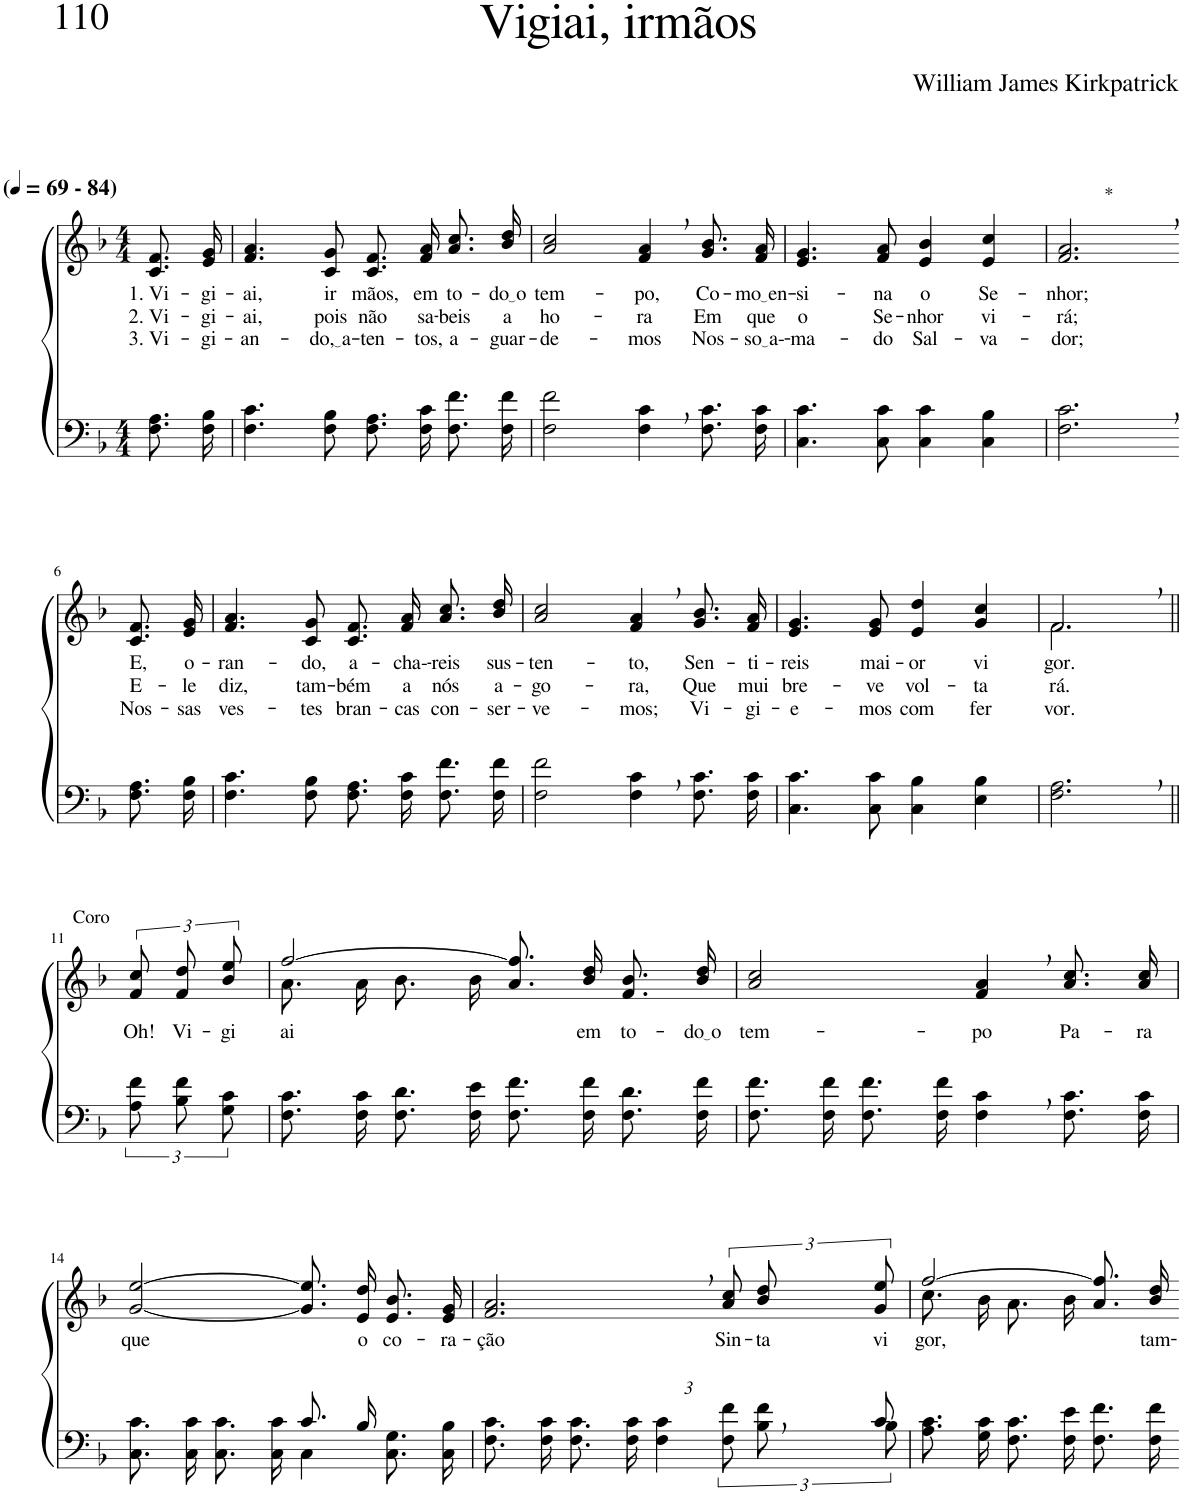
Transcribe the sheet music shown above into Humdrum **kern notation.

**kern	**kern	**text	**text	**text
*part2	*part1	*part1	*part1	*part1
*staff2	*staff1	*staff1	*staff1	*staff1
*I"Parte III e IV	*I"Parte I e II	*	*	*
*clefF4	*clefG2	*	*	*
*Trd1c2	*Trd1c2	*	*	*
*k[b-]	*k[b-]	*	*	*
*M4/4	*M4/4	*	*	*
*MM69	*MM69	*	*	*
=1	=1	=1	=1	=1
!	!LO:TX:a:B:t=(	!	!	!
!	!LO:TX:a:B:t=- 84)	!	!	!
!	!	!LO:LY:b	!LO:LY:b	!LO:LY:b
8.F\ 8.A\L	8.c/ 8.f/L	1. Vi-	2. Vi-	3. Vi-
!	!	!LO:LY:b	!LO:LY:b	!LO:LY:b
16F\ 16B-\Jk	16e/ 16g/Jk	-gi-	-gi-	-gi-
=2	=2	=2	=2	=2
!	!	!LO:LY:b	!LO:LY:b	!LO:LY:b
4.F\ 4.c\	4.f/ 4.a/	-ai,	-ai,	-an-
!	!	!LO:LY:b	!LO:LY:b	!LO:LY:b
8F\ 8B-\	8c/ 8g/	ir	pois	do, a
!	!	!LO:LY:b	!LO:LY:b	!LO:LY:b
8.F\ 8.A\L	8.c/ 8.f/L	mãos,	não	-ten-
!	!	!LO:LY:b	!LO:LY:b	!LO:LY:b
16F\ 16c\Jk	16f/ 16a/Jk	em	sa-	-tos,
!	!	!LO:LY:b	!LO:LY:b	!LO:LY:b
8.F\ 8.f\L	8.a\ 8.cc\L	to-	-beis	a-
!	!	!LO:LY:b	!LO:LY:b	!LO:LY:b
16F\ 16f\Jk	16b-\ 16dd\Jk	do o	a	-guar-
=3	=3	=3	=3	=3
!	!	!LO:LY:b	!LO:LY:b	!LO:LY:b
2F\ 2f\	2a/ 2cc/	tem-	ho-	-de-
!	!	!LO:LY:b	!LO:LY:b	!LO:LY:b
4F\, 4c\,	4f/, 4a/,	-po,	-ra	-mos
!	!	!LO:LY:b	!LO:LY:b	!LO:LY:b
8.F\ 8.c\L	8.g/ 8.b-/L	Co-	Em	Nos-
!	!	!LO:LY:b	!LO:LY:b	!LO:LY:b
16F\ 16c\Jk	16f/ 16a/Jk	mo en	que	so a-
=4	=4	=4	=4	=4
!	!	!LO:LY:b	!LO:LY:b	!LO:LY:b
4.C\ 4.c\	4.e/ 4.g/	-si-	o	-ma-
!	!	!LO:LY:b	!LO:LY:b	!LO:LY:b
8C\ 8c\	8f/ 8a/	-na	Se-	-do
!	!	!LO:LY:b	!LO:LY:b	!LO:LY:b
4C\ 4c\	4e/ 4b-/	o	-nhor	Sal-
!	!	!LO:LY:b	!LO:LY:b	!LO:LY:b
4C\ 4B-\	4e/ 4cc/	Se-	vi-	-va-
=5	=5	=5	=5	=5
!	!LO:TX:a:t=*	!	!	!
!	!	!LO:LY:b	!LO:LY:b	!LO:LY:b
2.F\, 2.c\,	2.f/, 2.a/,	-nhor;	-rá;	-dor;
!!LO:LB:g=z
=6-	=6-	=6-	=6-	=6-
!	!	!LO:LY:b	!LO:LY:b	!LO:LY:b
8.F\ 8.A\L	8.c/ 8.f/L	E,	E-	Nos-
!	!	!LO:LY:b	!LO:LY:b	!LO:LY:b
16F\ 16B-\Jk	16e/ 16g/Jk	o-	-le	-sas
=7	=7	=7	=7	=7
!	!	!LO:LY:b	!LO:LY:b	!LO:LY:b
4.F\ 4.c\	4.f/ 4.a/	-ran-	diz,	ves-
!	!	!LO:LY:b	!LO:LY:b	!LO:LY:b
8F\ 8B-\	8c/ 8g/	-do,	tam-	-tes
!	!	!LO:LY:b	!LO:LY:b	!LO:LY:b
8.F\ 8.A\L	8.c/ 8.f/L	a-	-bém	bran-
!	!	!LO:LY:b	!LO:LY:b	!LO:LY:b
16F\ 16c\Jk	16f/ 16a/Jk	-cha--	a	-cas
!	!	!LO:LY:b	!LO:LY:b	!LO:LY:b
8.F\ 8.f\L	8.a\ 8.cc\L	-reis	nós	con-
!	!	!LO:LY:b	!LO:LY:b	!LO:LY:b
16F\ 16f\Jk	16b-\ 16dd\Jk	sus-	a-	-ser-
=8	=8	=8	=8	=8
!	!	!LO:LY:b	!LO:LY:b	!LO:LY:b
2F\ 2f\	2a/ 2cc/	-ten-	-go-	-ve-
!	!	!LO:LY:b	!LO:LY:b	!LO:LY:b
4F\, 4c\,	4f/, 4a/,	-to,	-ra,	-mos;
!	!	!LO:LY:b	!LO:LY:b	!LO:LY:b
8.F\ 8.c\L	8.g/ 8.b-/L	Sen-	Que	Vi-
!	!	!LO:LY:b	!LO:LY:b	!LO:LY:b
16F\ 16c\Jk	16f/ 16a/Jk	-ti-	mui	-gi-
=9	=9	=9	=9	=9
!	!	!LO:LY:b	!LO:LY:b	!LO:LY:b
4.C\ 4.c\	4.e/ 4.g/	-reis	bre-	-e-
!	!	!LO:LY:b	!LO:LY:b	!LO:LY:b
8C\ 8c\	8e/ 8g/	mai-	-ve	-mos
!	!	!LO:LY:b	!LO:LY:b	!LO:LY:b
4C\ 4B-\	4e/ 4dd/	-or	vol-	com
!	!	!LO:LY:b	!LO:LY:b	!LO:LY:b
4E\ 4B-\	4g/ 4cc/	vi-	-ta-	fer-
=10	=10	=10	=10	=10
*	*^	*	*	*
!	!	!	!LO:LY:b	!LO:LY:b	!LO:LY:b
2.F\, 2.A\,	2.f,/	2.f\	-gor.	-rá.	-vor.
!!LO:LB:g=z
=11||	=11||	=11||	=11||	=11||	=11||
!	!LO:TX:a:t=Coro	!	!	!	!
!	!	!	!LO:LY:b	!	!
*	*v	*v	*	*	*
12A\ 12f\L	12f\ 12cc\L	Oh!	.	.
!	!	!LO:LY:b	!	!
12B-\ 12f\	12f\ 12dd\	Vi-	.	.
!	!	!LO:LY:b	!	!
12G\ 12c\J	12b-\ 12ee\J	-gi-	.	.
=12	=12	=12	=12	=12
*	*^	*	*	*
!	!	!	!LO:LY:b	!	!
8.F\ 8.c\L	[2ff/	8.a\L	-ai	.	.
16F\ 16c\Jk	.	16a\Jk	.	.	.
8.F\ 8.d\L	.	8.b-\L	.	.	.
16F\ 16e\Jk	.	16b-\Jk	.	.	.
8.F\ 8.f\L	8.a\ 8.ff]\L	2ryy	.	.	.
!	!	!	!LO:LY:b	!	!
16F\ 16f\Jk	16b-\ 16dd\Jk	.	em	.	.
!	!	!	!LO:LY:b	!	!
8.F\ 8.d\L	8.f/ 8.b-/L	.	to-	.	.
!	!	!	!LO:LY:b	!	!
16F\ 16f\Jk	16b-/ 16dd/Jk	.	do o	.	.
*	*v	*v	*	*	*
=13	=13	=13	=13	=13
!	!	!LO:LY:b	!	!
8.F\ 8.f\L	2a/ 2cc/	tem-	.	.
16F\ 16f\Jk	.	.	.	.
8.F\ 8.f\L	.	.	.	.
16F\ 16f\Jk	.	.	.	.
!	!	!LO:LY:b	!	!
4F\, 4c\,	4f/, 4a/,	-po	.	.
!	!	!LO:LY:b	!	!
8.F\ 8.c\L	8.a\ 8.cc\L	Pa-	.	.
!	!	!LO:LY:b	!	!
16F\ 16c\Jk	16a\ 16cc\Jk	-ra	.	.
!!LO:LB:g=z
=14	=14	=14	=14	=14
*^	*	*	*	*
!	!	!	!LO:LY:b	!	!
2ryy	8.C\ 8.c\L	[2g/ [2ee/	que	.	.
.	16C\ 16c\Jk	.	.	.	.
.	8.C\ 8.c\L	.	.	.	.
.	16C\ 16c\Jk	.	.	.	.
8.c/L	4C\	8.g]\ 8.ee]\L	.	.	.
!	!	!	!LO:LY:b	!	!
16B-/Jk	.	16e\ 16dd\Jk	o	.	.
!	!	!	!LO:LY:b	!	!
4ryy	8.C\ 8.G\L	8.e/ 8.b-/L	co-	.	.
!	!	!	!LO:LY:b	!	!
.	16C\ 16B-\Jk	16e/ 16g/Jk	-ra-	.	.
=15	=15	=15	=15	=15	=15
!LO:N:vis=1	!	!	!LO:LY:b	!	!
12%11ryy	8.F\ 8.c\L	2.f/, 2.a/,	-ção	.	.
.	16F\ 16c\Jk	.	.	.	.
.	8.F\ 8.c\L	.	.	.	.
.	16F\ 16c\Jk	.	.	.	.
.	4F\ 4c\	.	.	.	.
!	!	!	!LO:LY:b	!	!
.	12F\ 12f\L	12a\ 12cc\L	Sin-	.	.
!	!	!	!LO:LY:b	!	!
.	12B-\ 12f\	12b-\ 12dd\	-ta	.	.
!	!	!	!LO:LY:b	!	!
12c/	12B-\J	12g\ 12ee\J	vi-	.	.
=16	=16	=16	=16	=16	=16
*	*	*^	*	*	*
!	!	!	!	!LO:LY:b	!	!
*v	*v	*	*	*	*	*
8.A\ 8.c\L	[2ff/	8.cc\L	-gor,	.	.
16G\ 16c\Jk	.	16b-\Jk	.	.	.
8.F\ 8.c\L	.	8.a\L	.	.	.
16F\ 16e\Jk	.	16b-\Jk	.	.	.
8.F\ 8.f\L	8.a\ 8.ff]\L	4ryy	.	.	.
!	!	!	!LO:LY:b	!	!
16F\ 16f\Jk	16b-\ 16dd\Jk	.	tam-	.	.
*	*v	*v	*	*	*
=-	=-	=-	=-	=-
*-	*-	*-	*-	*-
